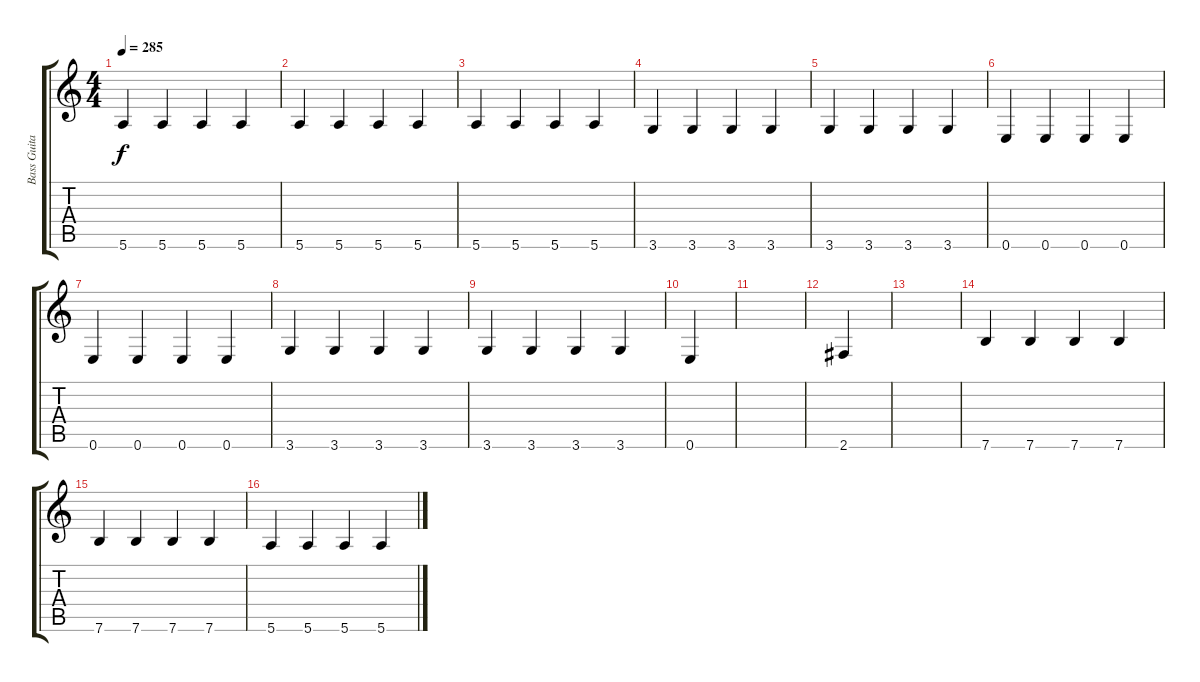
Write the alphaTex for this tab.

\track ("Bass Guitar" "Bass Guita") {instrument electricbassfinger}
\staff {score tabs}
\tuning (E4 B3 G3 D3 A2 E2) {hide}
\ts (4 4)
\tempo 285
\clef g2
\ks c
5.6.4{dy f} 5.6.4 5.6.4 5.6.4 |
5.6.4 5.6.4 5.6.4 5.6.4 |
5.6.4 5.6.4 5.6.4 5.6.4 |
3.6.4 3.6.4 3.6.4 3.6.4 |
3.6.4 3.6.4 3.6.4 3.6.4 |
0.6.4 0.6.4 0.6.4 0.6.4 |
0.6.4 0.6.4 0.6.4 0.6.4 |
3.6.4 3.6.4 3.6.4 3.6.4 |
3.6.4 3.6.4 3.6.4 3.6.4 |
0.6.4 |
|
2.6.4 |
|
7.6.4 7.6.4 7.6.4 7.6.4 |
7.6.4 7.6.4 7.6.4 7.6.4 |
5.6.4 5.6.4 5.6.4 5.6.4
